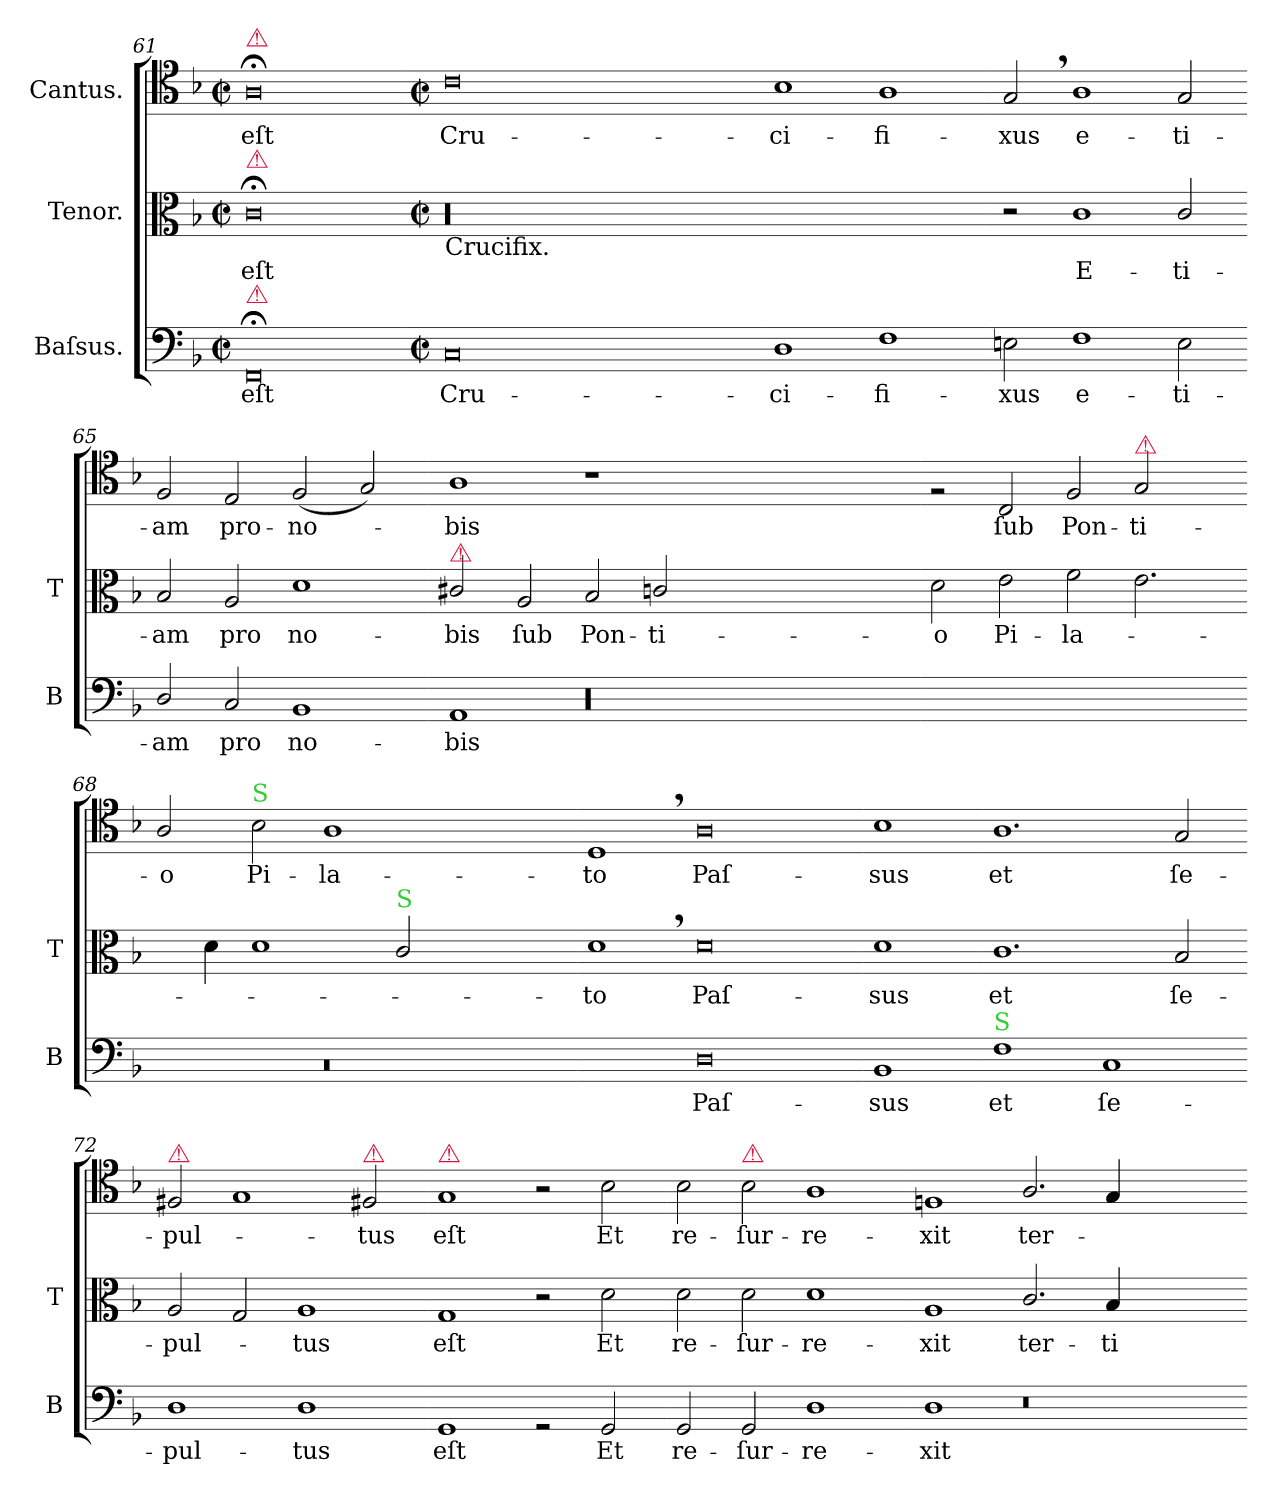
**kern	**text	**kern	**text	**kern	**text
*part3	*part3	*part2	*part2	*part1	*part1
*staff3	*staff3	*staff2	*staff2	*staff1	*staff1
*I"Baſsus.	*	*I"Tenor.	*	*I"Cantus.	*
*I'B	*	*I'T	*	*	*
*clefF4	*	*clefC3	*	*clefC4	*
*k[b-]	*	*k[b-]	*	*k[b-]	*
*M2/1	*	*M2/1	*	*M2/1	*
*met(c|)	*	*met(c|)	*	*met(c|)	*
=61	=61	=61	=61	=61	=61
!	!	!	!	!LO:TX:a:color=crimson:t=⚠	!
!	!	!LO:TX:a:color=crimson:t=⚠	!	!	!
!LO:TX:a:color=crimson:t=⚠	!	!	!	!	!
0FF;</	eſt	0c;<\	eſt	0A;<\	eſt
=62-	=62-	=62-	=62-	=62-	=62-
*M2/1	*	*M2/1	*	*M2/1	*
*met(c|)	*	*met(c|)	*	*met(c|)	*
!	!	!LO:TX:b:t=Crucifix.	!	!	!
0C/	Cru-	00r	.	0c\	Cru-
0ryy	.	.	.	0ryy	.
=63-	=63-	=63-	=63-	=63-	=63-
1D\	-ci-	0ryy	.	1B-\	-ci-
1F\	-fi-	.	.	1A\	-fi-
=64-	=64-	=64-	=64-	=64-	=64-
2En\	-xus	2r	.	2G,</	-xus
1F\	e-	1c\	E-	1A\	e-
2E\	-ti-	2c/	-ti-	2G/	-ti-
=65-	=65-	=65-	=65-	=65-	=65-
2D/	-am	2B-/	-am	2F/	-am
2C/	pro	2A/	pro	2E/	pro-
1BB-/	no-	1d\	no-	(2F/	-no-
.	.	.	.	2G/)	.
=66-	=66-	=66-	=66-	=66-	=66-
!	!	!LO:TX:a:color=crimson:t=⚠	!	!	!
1AA/	-bis	2c#X/	-bis	1A\	-bis
.	.	2A/	ſub	.	.
00r	.	2B-/	Pon-	1r	.
.	.	2cn/	-ti-	.	.
.	.	0.ryy	.	0.ryy	.
=67-	=67-	=67-	=67-	=67-	=67-
0ryy	.	2d\	-o	2rF	.
.	.	2e\	Pi-	2C/	ſub
.	.	2f\	-la-	2F/	Pon-
!	!	!	!	!LO:TX:a:color=crimson:t=⚠	!
.	.	2.e\	.	2G/	-ti-
4ryy	.	.	.	4ryy	.
=68-	=68-	=68-	=68-	=68-	=68-
1ryy	.	4ryy	.	2A/	-o
.	.	4d\	.	.	.
!	!	!	!	!LO:TX:a:color=limegreen:t=S	!
.	.	1d\	.	2B-\	Pi-
0rBB	.	.	.	1A\	-la-
!	!	!LO:TX:a:color=limegreen:t=S	!	!	!
.	.	2c/	.	.	.
.	.	1ryy	.	1ryy	.
=69-	=69-	=69-	=69-	=69-	=69-
1ryy	.	1d,<\	-to	1D,/	-to
0D\	Paſ-	0d\	Paſ-	0A\	Paſ-
=70-	=70-	=70-	=70-	=70-	=70-
1BB-/	-sus	1d\	-sus	1B-\	-sus
=71-	=71-	=71-	=71-	=71-	=71-
!LO:TX:a:color=limegreen:t=S	!	!	!	!	!
1F\	et	1.c\	et	1.A\	et
1C/	ſe-	.	.	.	.
.	.	2B-/	ſe-	2G/	ſe-
=72-	=72-	=72-	=72-	=72-	=72-
!	!	!	!	!LO:TX:a:color=crimson:t=⚠	!
1D\	-pul-	2A/	-pul-	2F#X/	-pul-
.	.	2G/	.	1G/	.
1D\	-tus	1A/	-tus	.	.
!	!	!	!	!LO:TX:a:color=crimson:t=⚠	!
.	.	.	.	2F#X/	-tus
=73-	=73-	=73-	=73-	=73-	=73-
!	!	!	!	!LO:TX:a:color=crimson:t=⚠	!
1GG/	eſt	1G/	eſt	1G/	eſt
2rGG	.	2r	.	2r	.
2GG/	Et	2d\	Et	2B-\	Et
=74-	=74-	=74-	=74-	=74-	=74-
2GG/	re-	2d\	re-	2B-\	re-
!	!	!	!	!LO:TX:a:color=crimson:t=⚠	!
2GG/	-ſur-	2d\	-ſur-	2B-\	-ſur-
1D\	-re-	1d\	-re-	1A\	-re-
=75-	=75-	=75-	=75-	=75-	=75-
1D\	-xit	1A/	-xit	1Fn/	-xit
0r	.	2.c/	ter-	2.A/	ter-
.	.	4B-/	-ti-	4G/	.
.	.	1ryy	.	1ryy	.
=-	=-	=-	=-	=-	=-
*-	*-	*-	*-	*-	*-
